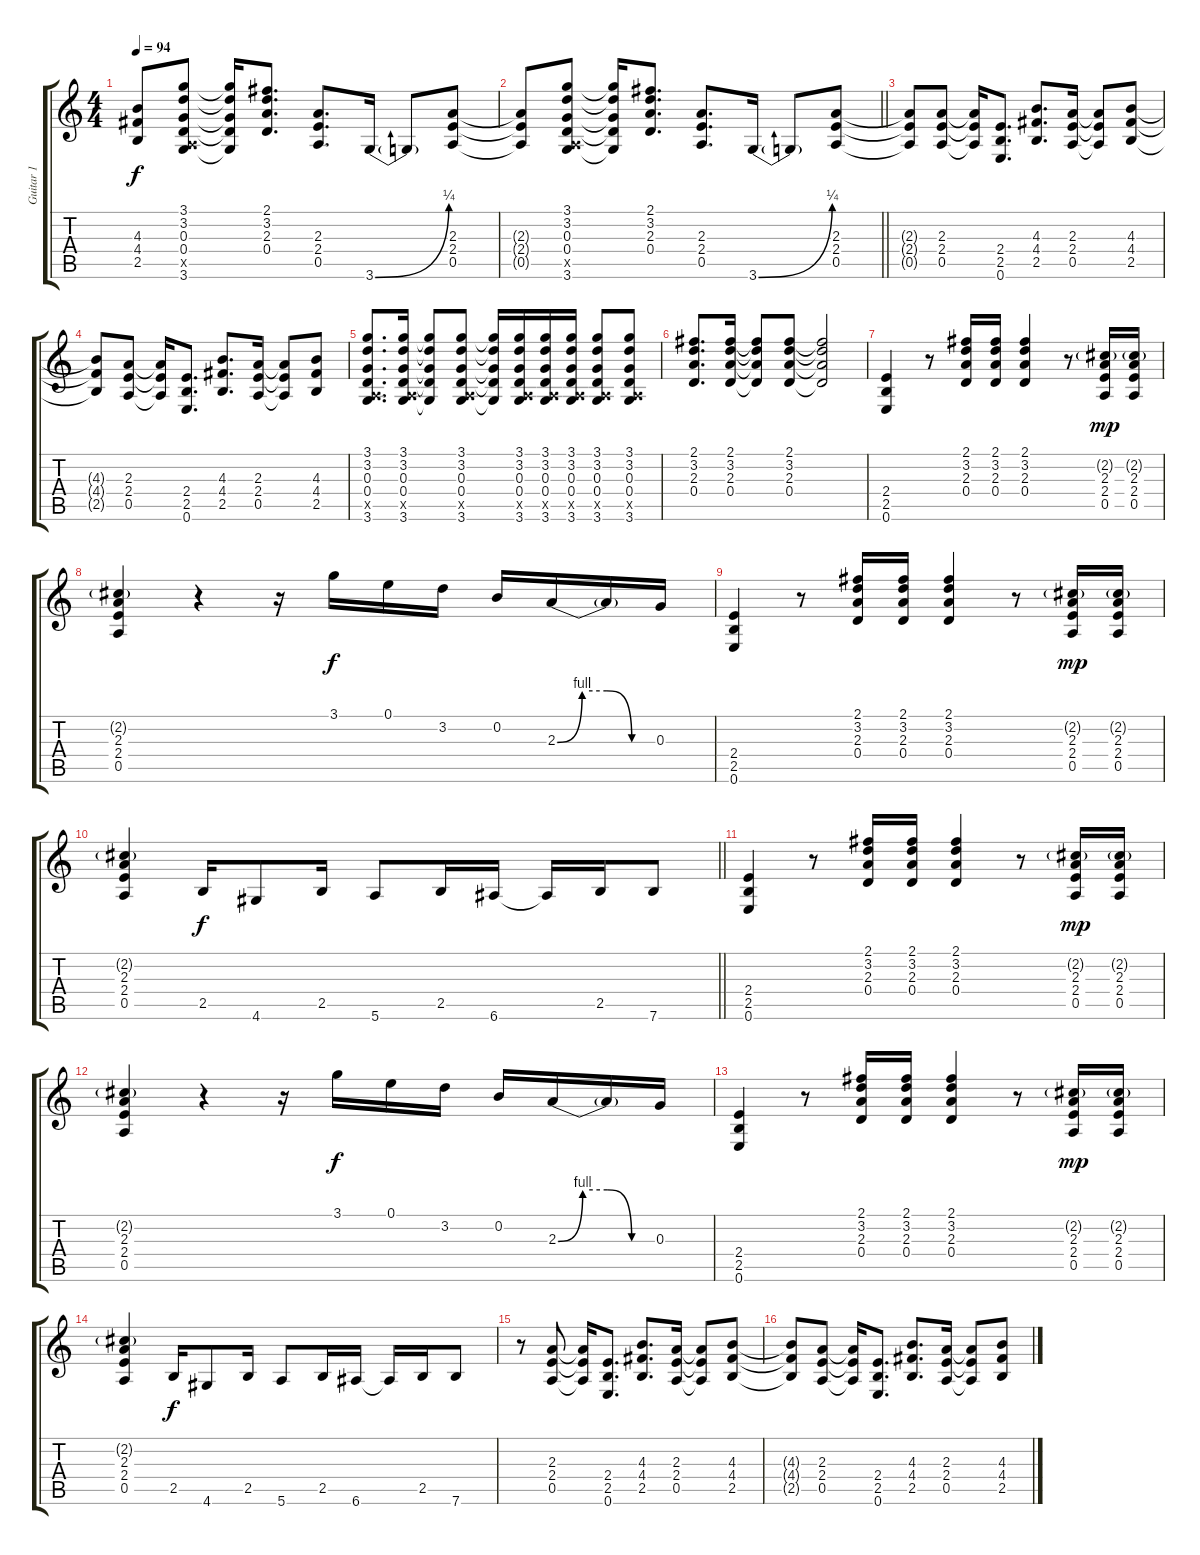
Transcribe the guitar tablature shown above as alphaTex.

\track ("Guitar 1" "Guitar 1") {instrument overdrivenguitar}
\staff {score tabs}
\tuning (E4 B3 G3 D3 A2 E2) {hide}
\ts (4 4)
\tempo 94
\clef g2
\ks c
(4.3{t} 4.4{t} 2.5{t}).8{dy f} (3.1 3.2 0.3 0.4 0.5{x} 3.6).8 (3.1{t} 3.2{t} 0.3{t} 0.4{t} 3.6{t}).16 (2.1 3.2 2.3 0.4).8{d} (2.3 2.4 0.5).8{d} 3.6{be (bend 0 0 60 1)}.16 3.6{t}.8 (2.3 2.4 0.5).8 |
\barLineRight lightlight
(2.3{t} 2.4{t} 0.5{t}).8 (3.1 3.2 0.3 0.4 0.5{x} 3.6).8 (3.1{t} 3.2{t} 0.3{t} 0.4{t} 3.6{t}).16 (2.1 3.2 2.3 0.4).8{d} (2.3 2.4 0.5).8{d} 3.6{be (bend 0 0 60 1)}.16 3.6{t}.8 (2.3 2.4 0.5).8 |
(2.3{t} 2.4{t} 0.5{t}).8 (2.3 2.4 0.5).8 (2.3{t} 2.4{t} 0.5{t}).16 (2.4 2.5 0.6).8{d} (4.3 4.4 2.5).8{d} (2.3 2.4 0.5).16 (2.3{t} 2.4{t} 0.5{t}).8 (4.3 4.4 2.5).8 |
(4.3{t} 4.4{t} 2.5{t}).8 (2.3 2.4 0.5).8 (2.3{t} 2.4{t} 0.5{t}).16 (2.4 2.5 0.6).8{d} (4.3 4.4 2.5).8{d} (2.3 2.4 0.5).16 (2.3{t} 2.4{t} 0.5{t}).8 (4.3 4.4 2.5).8 |
(3.1 3.2 0.3 0.4 0.5{x} 3.6).8{d} (3.1 3.2 0.3 0.4 0.5{x} 3.6).16 (3.1{t} 3.2{t} 0.3{t} 0.4{t} 3.6{t}).8 (3.1 3.2 0.3 0.4 0.5{x} 3.6).8 (3.1{t} 3.2{t} 0.3{t} 0.4{t} 3.6{t}).16 (3.1 3.2 0.3 0.4 0.5{x} 3.6).16 (3.1 3.2 0.3 0.4 0.5{x} 3.6).16 (3.1 3.2 0.3 0.4 0.5{x} 3.6).16 (3.1 3.2 0.3 0.4 0.5{x} 3.6).8 (3.1 3.2 0.3 0.4 0.5{x} 3.6).8 |
(2.1 3.2 2.3 0.4).8{d} (2.1 3.2 2.3 0.4).16 (2.1{t} 3.2{t} 2.3{t} 0.4{t}).8 (2.1 3.2 2.3 0.4).8 (2.1{t} 3.2{t} 2.3{t} 0.4{t}).2 |
(2.4 2.5 0.6).4 r.8 (2.1 3.2 2.3 0.4).16 (2.1 3.2 2.3 0.4).16 (2.1 3.2 2.3 0.4).4 r.8 (2.2{g} 2.3 2.4 0.5).16{dy mp} (2.2{g} 2.3 2.4 0.5).16 |
(2.2{g} 2.3 2.4 0.5).4 r.4 r.16 3.1.16{dy f} 0.1.16 3.2.16 0.2.16 2.3{be (custom 0 0 15 4 30 4 45 0 60 0)}.16 2.3{t}.16 0.3.16 |
(2.4 2.5 0.6).4 r.8 (2.1 3.2 2.3 0.4).16 (2.1 3.2 2.3 0.4).16 (2.1 3.2 2.3 0.4).4 r.8 (2.2{g} 2.3 2.4 0.5).16{dy mp} (2.2{g} 2.3 2.4 0.5).16 |
\barLineRight lightlight
(2.2{g} 2.3 2.4 0.5).4 2.5.16{dy f} 4.6.8 2.5.16 5.6.8 2.5.16 6.6.16 6.6{t}.16 2.5.16 7.6.8 |
(2.4 2.5 0.6).4 r.8 (2.1 3.2 2.3 0.4).16 (2.1 3.2 2.3 0.4).16 (2.1 3.2 2.3 0.4).4 r.8 (2.2{g} 2.3 2.4 0.5).16{dy mp} (2.2{g} 2.3 2.4 0.5).16 |
(2.2{g} 2.3 2.4 0.5).4 r.4 r.16 3.1.16{dy f} 0.1.16 3.2.16 0.2.16 2.3{be (custom 0 0 15 4 30 4 45 0 60 0)}.16 2.3{t}.16 0.3.16 |
(2.4 2.5 0.6).4 r.8 (2.1 3.2 2.3 0.4).16 (2.1 3.2 2.3 0.4).16 (2.1 3.2 2.3 0.4).4 r.8 (2.2{g} 2.3 2.4 0.5).16{dy mp} (2.2{g} 2.3 2.4 0.5).16 |
(2.2{g} 2.3 2.4 0.5).4 2.5.16{dy f} 4.6.8 2.5.16 5.6.8 2.5.16 6.6.16 6.6{t}.16 2.5.16 7.6.8 |
r.8 (2.3 2.4 0.5).8 (2.3{t} 2.4{t} 0.5{t}).16 (2.4 2.5 0.6).8{d} (4.3 4.4 2.5).8{d} (2.3 2.4 0.5).16 (2.3{t} 2.4{t} 0.5{t}).8 (4.3 4.4 2.5).8 |
(4.3{t} 4.4{t} 2.5{t}).8 (2.3 2.4 0.5).8 (2.3{t} 2.4{t} 0.5{t}).16 (2.4 2.5 0.6).8{d} (4.3 4.4 2.5).8{d} (2.3 2.4 0.5).16 (2.3{t} 2.4{t} 0.5{t}).8 (4.3 4.4 2.5).8
